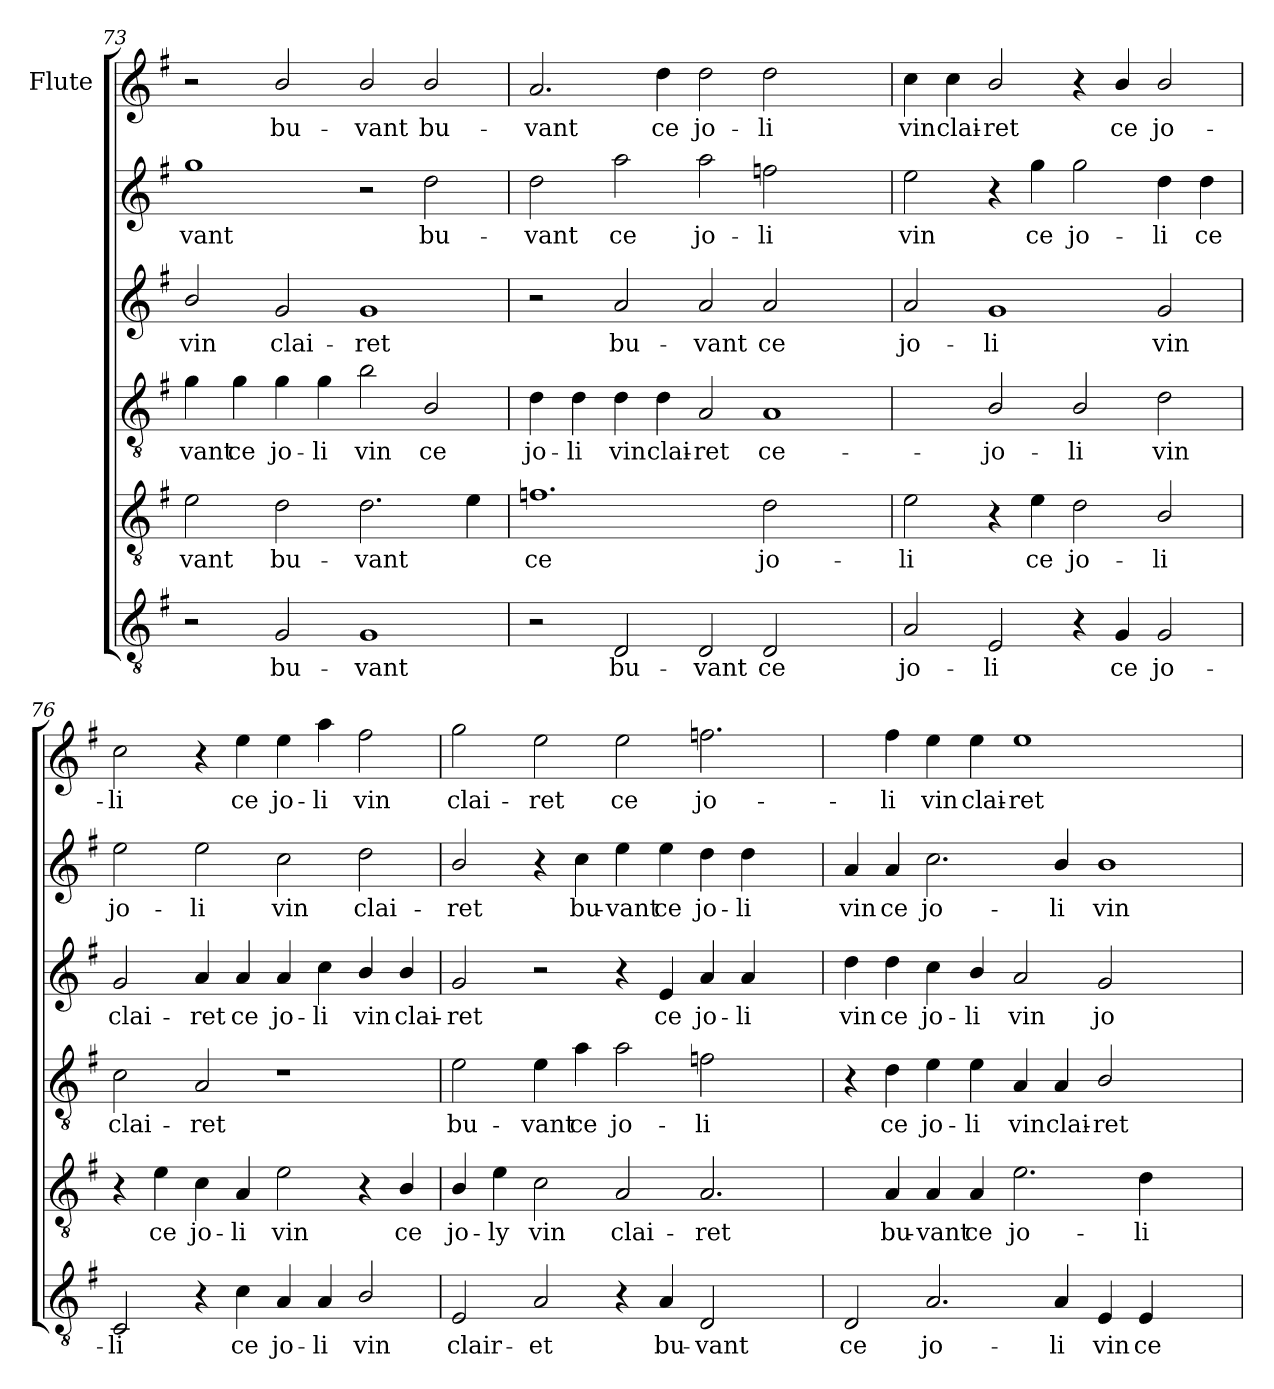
**kern	**text	**kern	**text	**kern	**text	**kern	**text	**kern	**text	**kern	**text
*part6	*part6	*part5	*part5	*part4	*part4	*part3	*part3	*part2	*part2	*part1	*part1
*staff6	*staff6	*staff5	*staff5	*staff4	*staff4	*staff3	*staff3	*staff2	*staff2	*staff1	*staff1
*	*	*	*	*	*	*	*	*	*	*I"Flute	*
!!LO:PB:g=z
*clefGv2	*	*clefGv2	*	*clefGv2	*	*clefG2	*	*clefG2	*	*clefG2	*
*ITrd1c2	*	*ITrd1c2	*	*ITrd1c2	*	*ITrd1c2	*	*ITrd1c2	*	*ITrd1c2	*
*k[b-]	*	*k[b-]	*	*k[b-]	*	*k[b-]	*	*k[b-]	*	*k[b-]	*
*F:	*	*F:	*	*F:	*	*F:	*	*F:	*	*F:	*
=73	=73	=73	=73	=73	=73	=73	=73	=73	=73	=73	=73
!	!	!	!LO:LY:b	!	!LO:LY:b	!	!LO:LY:b	!	!LO:LY:b	!	!
2r	.	2d\	-vant	4f\	-vant	2a/	vin	1ff	-vant	2r	.
!	!	!	!	!	!LO:LY:b	!	!	!	!	!	!
.	.	.	.	4f\	ce	.	.	.	.	.	.
!	!LO:LY:b	!	!LO:LY:b	!	!LO:LY:b	!	!LO:LY:b	!	!	!	!LO:LY:b
2F/	bu-	2c\	bu-	4f\	jo-	2f/	clai-	.	.	2a/	bu-
!	!	!	!	!	!LO:LY:b	!	!	!	!	!	!
.	.	.	.	4f\	-li	.	.	.	.	.	.
!	!LO:LY:b	!	!LO:LY:b	!	!LO:LY:b	!	!LO:LY:b	!	!	!	!LO:LY:b
1F	-vant	2.c\	-vant	2a\	vin	1f	-ret	2r	.	2a/	-vant
!	!	!	!	!	!LO:LY:b	!	!	!	!LO:LY:b	!	!LO:LY:b
.	.	.	.	2A/	ce	.	.	2cc\	bu-	2a/	bu-
.	.	4d\	.	.	.	.	.	.	.	.	.
=74	=74	=74	=74	=74	=74	=74	=74	=74	=74	=74	=74
!	!	!	!LO:LY:b	!	!LO:LY:b	!	!	!	!LO:LY:b	!	!LO:LY:b
2r	.	1.e-X	ce	4c\	jo-	2r	.	2cc\	-vant	2.g/	-vant
!	!	!	!	!	!LO:LY:b	!	!	!	!	!	!
.	.	.	.	4c\	-li	.	.	.	.	.	.
!	!LO:LY:b	!	!	!	!LO:LY:b	!	!LO:LY:b	!	!LO:LY:b	!	!
2C/	bu-	.	.	4c\	vin	2g/	bu-	2gg\	ce	.	.
!	!	!	!	!	!LO:LY:b	!	!	!	!	!	!LO:LY:b
.	.	.	.	4c\	clai-	.	.	.	.	4cc\	ce
!	!LO:LY:b	!	!	!	!LO:LY:b	!	!LO:LY:b	!	!LO:LY:b	!	!LO:LY:b
2C/	-vant	.	.	2G/	-ret	2g/	-vant	2gg\	jo-	2cc\	jo-
!	!LO:LY:b	!	!LO:LY:b	!	!LO:LY:b	!	!LO:LY:b	!	!LO:LY:b	!	!LO:LY:b
2C/	ce	2c\	jo-	1G	ce-	2g/	ce	2ee-X\	-li	2cc\	-li
2ryy	.	2ryy	.	.	.	2ryy	.	2ryy	.	2ryy	.
=75	=75	=75	=75	=75	=75	=75	=75	=75	=75	=75	=75
!	!LO:LY:b	!	!LO:LY:b	!	!	!	!LO:LY:b	!	!LO:LY:b	!	!LO:LY:b
2G/	jo-	2d\	-li	2G/yy	.	2g/	jo-	2dd\	vin	4b-\	vin
!	!	!	!	!	!	!	!	!	!	!	!LO:LY:b
.	.	.	.	.	.	.	.	.	.	4b-\	clai-
!	!LO:LY:b	!	!	!	!LO:LY:b	!	!LO:LY:b	!	!	!	!LO:LY:b
2D/	-li	4r	.	2A/	-jo-	1f	-li	4r	.	2a/	-ret
!	!	!	!LO:LY:b	!	!	!	!	!	!LO:LY:b	!	!
.	.	4d\	ce	.	.	.	.	4ff\	ce	.	.
!	!	!	!LO:LY:b	!	!LO:LY:b	!	!	!	!LO:LY:b	!	!
4r	.	2c\	jo-	2A/	-li	.	.	2ff\	jo-	4r	.
!	!LO:LY:b	!	!	!	!	!	!	!	!	!	!LO:LY:b
4F/	ce	.	.	.	.	.	.	.	.	4a/	ce
!	!LO:LY:b	!	!LO:LY:b	!	!LO:LY:b	!	!LO:LY:b	!	!LO:LY:b	!	!LO:LY:b
2F/	jo-	2A/	-li	2c\	vin	2f/	vin	4cc\	-li	2a/	jo-
!	!	!	!	!	!	!	!	!	!LO:LY:b	!	!
.	.	.	.	.	.	.	.	4cc\	ce	.	.
!!LO:LB:g=z
=76	=76	=76	=76	=76	=76	=76	=76	=76	=76	=76	=76
!	!LO:LY:b	!	!	!	!LO:LY:b	!	!LO:LY:b	!	!LO:LY:b	!	!LO:LY:b
2BB-/	-li	4r	.	2B-\	clai-	2f/	clai-	2dd\	jo-	2b-\	-li
!	!	!	!LO:LY:b	!	!	!	!	!	!	!	!
.	.	4d\	ce	.	.	.	.	.	.	.	.
!	!	!	!LO:LY:b	!	!LO:LY:b	!	!LO:LY:b	!	!LO:LY:b	!	!
4r	.	4B-\	jo-	2G/	-ret	4g/	-ret	2dd\	-li	4r	.
!	!LO:LY:b	!	!LO:LY:b	!	!	!	!LO:LY:b	!	!	!	!LO:LY:b
4B-\	ce	4G/	-li	.	.	4g/	ce	.	.	4dd\	ce
!	!LO:LY:b	!	!LO:LY:b	!	!	!	!LO:LY:b	!	!LO:LY:b	!	!LO:LY:b
4G/	jo-	2d\	vin	1r	.	4g/	jo-	2b-\	vin	4dd\	jo-
!	!LO:LY:b	!	!	!	!	!	!LO:LY:b	!	!	!	!LO:LY:b
4G/	-li	.	.	.	.	4b-\	-li	.	.	4gg\	-li
!	!LO:LY:b	!	!	!	!	!	!LO:LY:b	!	!LO:LY:b	!	!LO:LY:b
2A/	vin	4r	.	.	.	4a/	vin	2cc\	clai-	2ee\	vin
!	!	!	!LO:LY:b	!	!	!	!LO:LY:b	!	!	!	!
.	.	4A/	ce	.	.	4a/	clai-	.	.	.	.
=77	=77	=77	=77	=77	=77	=77	=77	=77	=77	=77	=77
!	!LO:LY:b	!	!LO:LY:b	!	!LO:LY:b	!	!LO:LY:b	!	!LO:LY:b	!	!LO:LY:b
2D/	clair-	4A/	jo-	2d\	bu-	2f/	-ret	2a/	-ret	2ff\	clai-
!	!	!	!LO:LY:b	!	!	!	!	!	!	!	!
.	.	4d\	-ly	.	.	.	.	.	.	.	.
!	!LO:LY:b	!	!LO:LY:b	!	!LO:LY:b	!	!	!	!	!	!LO:LY:b
2G/	-et	2B-\	vin	4d\	-vant	2r	.	4r	.	2dd\	-ret
!	!	!	!	!	!LO:LY:b	!	!	!	!LO:LY:b	!	!
.	.	.	.	4g\	ce	.	.	4b-\	bu-	.	.
!	!	!	!LO:LY:b	!	!LO:LY:b	!	!	!	!LO:LY:b	!	!LO:LY:b
4r	.	2G/	clai-	2g\	jo-	4r	.	4dd\	-vant	2dd\	ce
!	!LO:LY:b	!	!	!	!	!	!LO:LY:b	!	!LO:LY:b	!	!
4G/	bu-	.	.	.	.	4d/	ce	4dd\	ce	.	.
!	!LO:LY:b	!	!LO:LY:b	!	!LO:LY:b	!	!LO:LY:b	!	!LO:LY:b	!	!LO:LY:b
2C/	-vant	2.G/	-ret	2e-X\	-li	4g/	jo-	4cc\	jo-	2.ee-X\	jo-
!	!	!	!	!	!	!	!LO:LY:b	!	!LO:LY:b	!	!
.	.	.	.	.	.	4g/	-li	4cc\	-li	.	.
4ryy	.	.	.	4ryy	.	4ryy	.	4ryy	.	.	.
=78	=78	=78	=78	=78	=78	=78	=78	=78	=78	=78	=78
!	!LO:LY:b	!	!	!	!	!	!LO:LY:b	!	!LO:LY:b	!	!
2C/	ce	4G/yy	.	4r	.	4cc\	vin	4g/	vin	4ee-X\yy	.
!	!	!	!LO:LY:b	!	!LO:LY:b	!	!LO:LY:b	!	!LO:LY:b	!	!LO:LY:b
.	.	4G/	bu-	4c\	ce	4cc\	ce	4g/	ce	4ee-\	-li
!	!LO:LY:b	!	!LO:LY:b	!	!LO:LY:b	!	!LO:LY:b	!	!LO:LY:b	!	!LO:LY:b
2.G/	jo-	4G/	-vant	4d\	jo-	4b-\	jo-	2.b-\	jo-	4dd\	vin
!	!	!	!LO:LY:b	!	!LO:LY:b	!	!LO:LY:b	!	!	!	!LO:LY:b
.	.	4G/	ce	4d\	-li	4a/	-li	.	.	4dd\	clai-
!	!	!	!LO:LY:b	!	!LO:LY:b	!	!LO:LY:b	!	!	!	!LO:LY:b
.	.	2.d\	jo-	4G/	vin	2g/	vin	.	.	1dd	-ret
!	!LO:LY:b	!	!	!	!LO:LY:b	!	!	!	!LO:LY:b	!	!
4G/	-li	.	.	4G/	clai-	.	.	4a/	-li	.	.
!	!LO:LY:b	!	!	!	!LO:LY:b	!	!LO:LY:b	!	!LO:LY:b	!	!
4D/	vin	.	.	2A/	-ret	2f/	jo-	1a	vin	.	.
!	!LO:LY:b	!	!LO:LY:b	!	!	!	!	!	!	!	!
4D/	ce	4c\	-li-	.	.	.	.	.	.	.	.
2ryy	.	2ryy	.	2ryy	.	2ryy	.	.	.	2ryy	.
=	=	=	=	=	=	=	=	=	=	=	=
*-	*-	*-	*-	*-	*-	*-	*-	*-	*-	*-	*-
